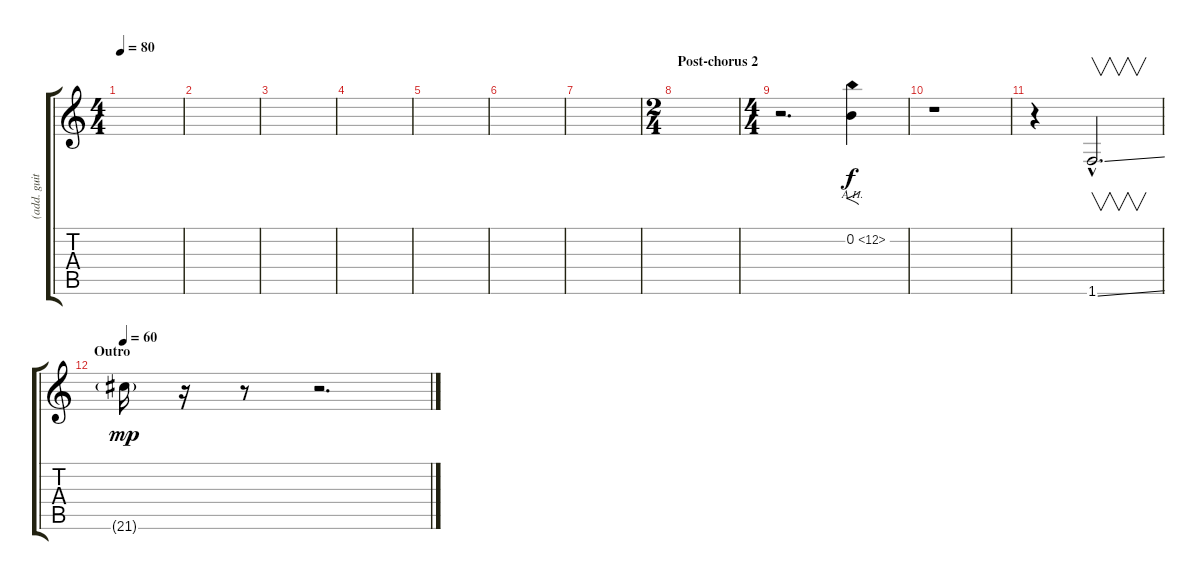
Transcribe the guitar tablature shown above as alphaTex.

\track ("(add. guitar little fills)" "(add. guit") {instrument distortionguitar}
\staff {score tabs}
\tuning (E4 B3 G3 D3 A2 E2) {hide}
\ts (4 4)
\tempo 80
\clef g2
\ks c
|
|
|
|
|
|
|
\ts (2 4)
\section ("" "Post-chorus 2")
|
\ts (4 4)
r.2{d} 0.2{ah 12}.4{f dy f volume 13 instrument guitarharmonics} |
r.1{instrument distortionguitar} |
r.4 1.6{ss hac}.2{v d volume 16} |
\section ("" "Outro")
\tempo 60
21.6{g}.16{dy mp} r.16 r.8 r.2{d}
